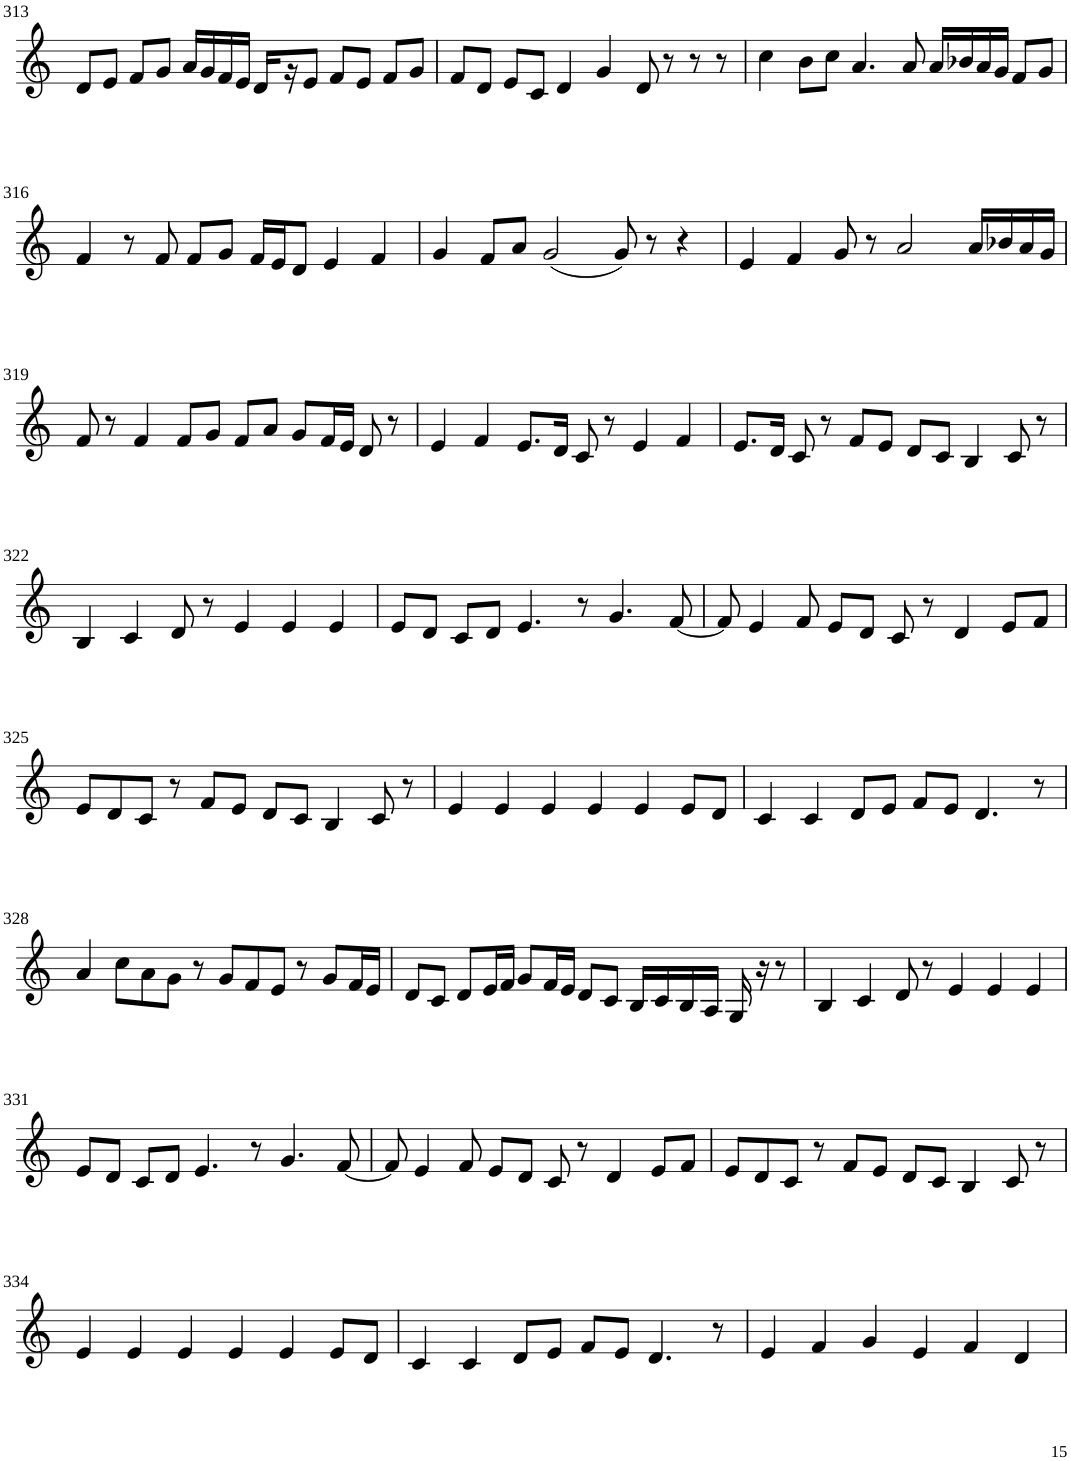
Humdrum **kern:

**kern
*part1
*staff1
*I"Violin
!!LO:PB:g=z
*clefG2
*k[]
*M6/4
=313
8d/L
8e/J
8f/L
8g/J
16a/LL
16g/
16f/
16e/JJ
16d/LL
16r
8e/J
8f/L
8e/J
8f/L
8g/J
=314
8f/L
8d/J
8e/L
8c/J
4d/
4g/
8d/
8r
8r
8r
=315
4cc\
8b\L
8cc\J
4.a/
8a/
16a/LL
16b-X/
16a/
16g/JJ
8f/L
8g/J
!!LO:LB:g=z
=316
4f/
8r
8f/
8f/L
8g/J
16f/LL
16e/J
8d/J
4e/
4f/
=317
4g/
8f/L
8a/J
(2g/
8g/)
8r
4r
=318
4e/
4f/
8g/
8r
2a/
16a/LL
16b-X/
16a/
16g/JJ
!!LO:LB:g=z
=319
8f/
8r
4f/
8f/L
8g/J
8f/L
8a/J
8g/L
16f/L
16e/JJ
8d/
8r
=320
4e/
4f/
8.e/L
16d/Jk
8c/
8r
4e/
4f/
=321
8.e/L
16d/Jk
8c/
8r
8f/L
8e/J
8d/L
8c/J
4B/
8c/
8r
!!LO:LB:g=z
=322
4B/
4c/
8d/
8r
4e/
4e/
4e/
=323
8e/L
8d/J
8c/L
8d/J
4.e/
8r
4.g/
[8f/
=324
8f/]
4e/
8f/
8e/L
8d/J
8c/
8r
4d/
8e/L
8f/J
!!LO:LB:g=z
=325
8e/L
8d/
8c/J
8r
8f/L
8e/J
8d/L
8c/J
4B/
8c/
8r
=326
4e/
4e/
4e/
4e/
4e/
8e/L
8d/J
=327
4c/
4c/
8d/L
8e/J
8f/L
8e/J
4.d/
8r
!!LO:LB:g=z
=328
4a/
8cc\L
8a\
8g\J
8r
8g/L
8f/
8e/J
8r
8g/L
16f/L
16e/JJ
=329
8d/L
8c/J
8d/L
16e/L
16f/JJ
8g/L
16f/L
16e/JJ
8d/L
8c/J
16B/LL
16c/
16B/
16A/JJ
16G/
16r
8r
=330
4B/
4c/
8d/
8r
4e/
4e/
4e/
!!LO:LB:g=z
=331
8e/L
8d/J
8c/L
8d/J
4.e/
8r
4.g/
[8f/
=332
8f/]
4e/
8f/
8e/L
8d/J
8c/
8r
4d/
8e/L
8f/J
=333
8e/L
8d/
8c/J
8r
8f/L
8e/J
8d/L
8c/J
4B/
8c/
8r
!!LO:LB:g=z
=334
4e/
4e/
4e/
4e/
4e/
8e/L
8d/J
=335
4c/
4c/
8d/L
8e/J
8f/L
8e/J
4.d/
8r
=336
4e/
4f/
4g/
4e/
4f/
4d/
=
*-
